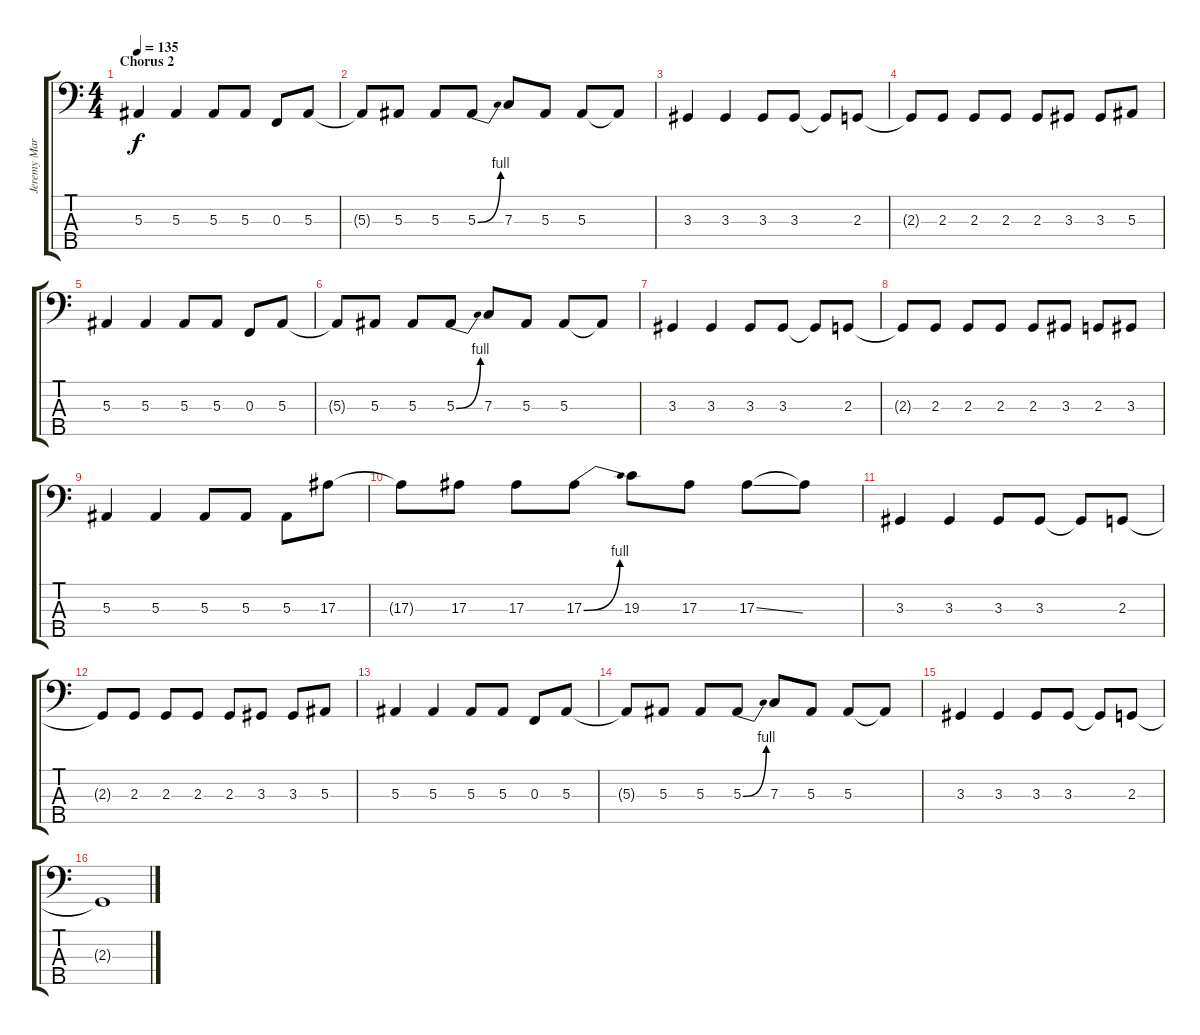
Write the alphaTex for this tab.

\track ("Jeremy Marshall (Volume Effect)" "Jeremy Mar") {instrument electricbasspick}
\staff {score tabs}
\tuning (Eb2 Bb1 F1 C1 G0) {hide}
\ts (4 4)
\section ("" "Chorus 2")
\tempo 135
\clef f4
\ks c
5.3.4{dy f} 5.3.4 5.3.8 5.3.8 0.3.8 5.3.8 |
5.3{t}.8 5.3.8 5.3.8 5.3{be (bend 0 0 60 4)}.8 7.3.8 5.3.8 5.3.8 5.3{t}.8 |
3.3.4 3.3.4 3.3.8 3.3.8 3.3{t}.8 2.3.8 |
2.3{t}.8 2.3.8 2.3.8 2.3.8 2.3.8 3.3.8 3.3.8 5.3.8 |
5.3.4 5.3.4 5.3.8 5.3.8 0.3.8 5.3.8 |
5.3{t}.8 5.3.8 5.3.8 5.3{be (bend 0 0 60 4)}.8 7.3.8 5.3.8 5.3.8 5.3{t}.8 |
3.3.4 3.3.4 3.3.8 3.3.8 3.3{t}.8 2.3.8 |
2.3{t}.8 2.3.8 2.3.8 2.3.8 2.3.8 3.3.8 2.3.8 3.3.8 |
5.3.4 5.3.4 5.3.8 5.3.8 5.3.8 17.3.8 |
17.3{t}.8 17.3.8 17.3.8 17.3{be (bend 0 0 60 4)}.8 19.3.8 17.3.8 17.3{ss}.8 17.3{t}.8 |
3.3.4 3.3.4 3.3.8 3.3.8 3.3{t}.8 2.3.8 |
2.3{t}.8 2.3.8 2.3.8 2.3.8 2.3.8 3.3.8 3.3.8 5.3.8 |
5.3.4 5.3.4 5.3.8 5.3.8 0.3.8 5.3.8 |
5.3{t}.8 5.3.8 5.3.8 5.3{be (bend 0 0 60 4)}.8 7.3.8 5.3.8 5.3.8 5.3{t}.8 |
3.3.4 3.3.4 3.3.8 3.3.8 3.3{t}.8 2.3.8 |
2.3{t}.1
